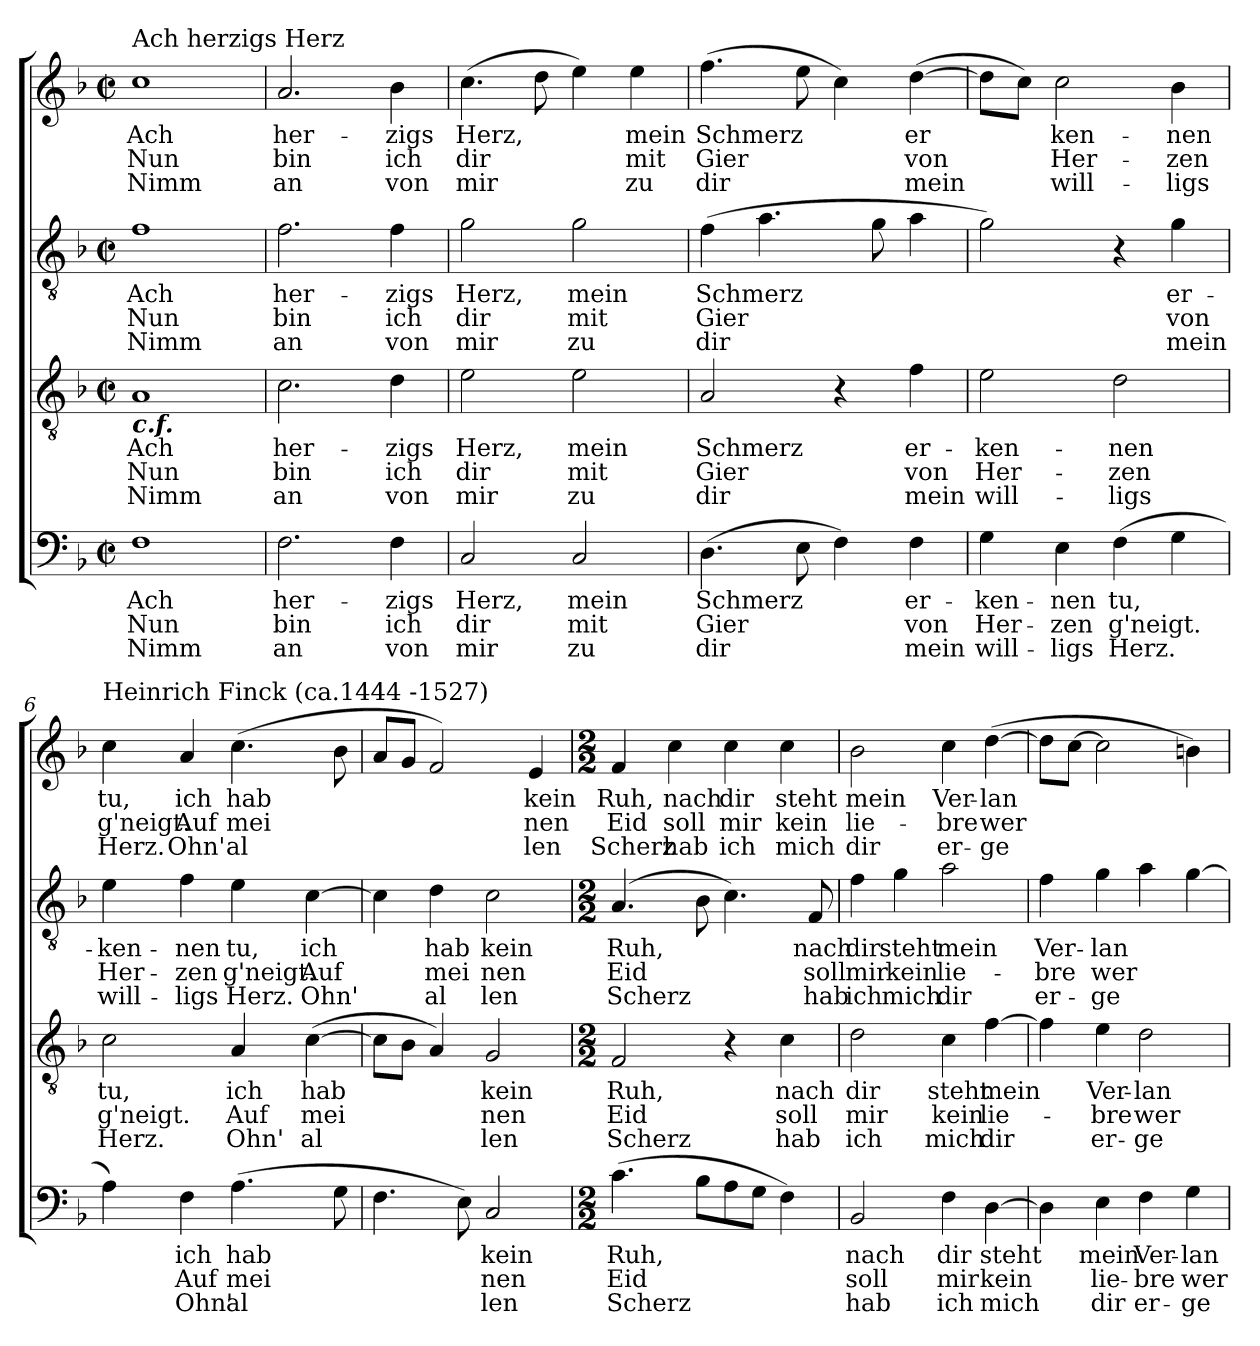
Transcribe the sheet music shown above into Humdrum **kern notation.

**kern	**text	**text	**text	**kern	**text	**text	**text	**kern	**text	**text	**text	**kern	**text	**text	**text
*part4	*part4	*part4	*part4	*part3	*part3	*part3	*part3	*part2	*part2	*part2	*part2	*part1	*part1	*part1	*part1
*staff4	*staff4	*staff4	*staff4	*staff3	*staff3	*staff3	*staff3	*staff2	*staff2	*staff2	*staff2	*staff1	*staff1	*staff1	*staff1
*clefF4	*	*	*	*clefGv2	*	*	*	*clefGv2	*	*	*	*clefG2	*	*	*
*k[b-]	*	*	*	*k[b-]	*	*	*	*k[b-]	*	*	*	*k[b-]	*	*	*
*F:	*	*	*	*F:	*	*	*	*F:	*	*	*	*F:	*	*	*
*M2/2	*	*	*	*M2/2	*	*	*	*M2/2	*	*	*	*M2/2	*	*	*
*met(c|)	*	*	*	*met(c|)	*	*	*	*met(c|)	*	*	*	*met(c|)	*	*	*
=1	=1	=1	=1	=1	=1	=1	=1	=1	=1	=1	=1	=1	=1	=1	=1
!	!	!	!	!	!	!	!	!	!	!	!	!LO:TX:a:t=Ach herzigs Herz	!	!	!
!	!	!	!	!LO:TX:b:Bi:t=c.f.	!	!	!	!	!	!	!	!	!	!	!
!	!LO:LY:b	!LO:LY:b	!LO:LY:b	!	!LO:LY:b	!LO:LY:b	!LO:LY:b	!	!LO:LY:b	!LO:LY:b	!LO:LY:b	!	!LO:LY:b	!LO:LY:b	!LO:LY:b
1F	Ach	Nun	Nimm	1A	Ach	Nun	Nimm	1f	Ach	Nun	Nimm	1cc	Ach	Nun	Nimm
=2	=2	=2	=2	=2	=2	=2	=2	=2	=2	=2	=2	=2	=2	=2	=2
!	!LO:LY:b	!LO:LY:b	!LO:LY:b	!	!LO:LY:b	!LO:LY:b	!LO:LY:b	!	!LO:LY:b	!LO:LY:b	!LO:LY:b	!	!LO:LY:b	!LO:LY:b	!LO:LY:b
2.F\	her-	bin	an	2.c\	her-	bin	an	2.f\	her-	bin	an	2.a/	her-	bin	an
!	!LO:LY:b	!LO:LY:b	!LO:LY:b	!	!LO:LY:b	!LO:LY:b	!LO:LY:b	!	!LO:LY:b	!LO:LY:b	!LO:LY:b	!	!LO:LY:b	!LO:LY:b	!LO:LY:b
4F\	-zigs	ich	von	4d\	-zigs	ich	von	4f\	-zigs	ich	von	4b-\	-zigs	ich	von
=3	=3	=3	=3	=3	=3	=3	=3	=3	=3	=3	=3	=3	=3	=3	=3
!	!LO:LY:b	!LO:LY:b	!LO:LY:b	!	!LO:LY:b	!LO:LY:b	!LO:LY:b	!	!LO:LY:b	!LO:LY:b	!LO:LY:b	!	!LO:LY:b	!LO:LY:b	!LO:LY:b
2C/	Herz,	dir	mir	2e\	Herz,	dir	mir	2g\	Herz,	dir	mir	(>4.cc\	Herz,	dir	mir
.	.	.	.	.	.	.	.	.	.	.	.	8dd\	.	.	.
!	!LO:LY:b	!LO:LY:b	!LO:LY:b	!	!LO:LY:b	!LO:LY:b	!LO:LY:b	!	!LO:LY:b	!LO:LY:b	!LO:LY:b	!	!	!	!
2C/	mein	mit	zu	2e\	mein	mit	zu	2g\	mein	mit	zu	4ee\)	.	.	.
!	!	!	!	!	!	!	!	!	!	!	!	!	!LO:LY:b	!LO:LY:b	!LO:LY:b
.	.	.	.	.	.	.	.	.	.	.	.	4ee\	mein	mit	zu
=4	=4	=4	=4	=4	=4	=4	=4	=4	=4	=4	=4	=4	=4	=4	=4
!	!LO:LY:b	!LO:LY:b	!LO:LY:b	!	!LO:LY:b	!LO:LY:b	!LO:LY:b	!	!LO:LY:b	!LO:LY:b	!LO:LY:b	!	!LO:LY:b	!LO:LY:b	!LO:LY:b
(>4.D\	Schmerz	Gier	dir	2A/	Schmerz	Gier	dir	(>4f\	Schmerz	Gier	dir	(>4.ff\	Schmerz	Gier	dir
.	.	.	.	.	.	.	.	4.a\	.	.	.	.	.	.	.
8E\	.	.	.	.	.	.	.	.	.	.	.	8ee\	.	.	.
4F\)	.	.	.	4r	.	.	.	.	.	.	.	4cc\)	.	.	.
.	.	.	.	.	.	.	.	8g\	.	.	.	.	.	.	.
!	!LO:LY:b	!LO:LY:b	!LO:LY:b	!	!LO:LY:b	!LO:LY:b	!LO:LY:b	!	!	!	!	!	!LO:LY:b	!LO:LY:b	!LO:LY:b
4F\	er-	von	mein	4f\	er-	von	mein	4a\	.	.	.	(>[4dd\	er	von	mein
=5	=5	=5	=5	=5	=5	=5	=5	=5	=5	=5	=5	=5	=5	=5	=5
!	!LO:LY:b	!LO:LY:b	!LO:LY:b	!	!LO:LY:b	!LO:LY:b	!LO:LY:b	!	!	!	!	!	!	!	!
4G\	-ken-	Her-	will-	2e\	-ken-	Her-	will-	2g\)	.	.	.	8dd\L]	.	.	.
.	.	.	.	.	.	.	.	.	.	.	.	8cc\J)	.	.	.
!	!LO:LY:b	!LO:LY:b	!LO:LY:b	!	!	!	!	!	!	!	!	!	!LO:LY:b	!LO:LY:b	!LO:LY:b
4E\	-nen	-zen	-ligs	.	.	.	.	.	.	.	.	2cc\	ken-	Her-	will-
!	!LO:LY:b	!LO:LY:b	!LO:LY:b	!	!LO:LY:b	!LO:LY:b	!LO:LY:b	!	!	!	!	!	!	!	!
(>4F\	tu,	g'neigt.	Herz.	2d\	-nen	-zen	-ligs	4r	.	.	.	.	.	.	.
!	!	!	!	!	!	!	!	!	!LO:LY:b	!LO:LY:b	!LO:LY:b	!	!LO:LY:b	!LO:LY:b	!LO:LY:b
4G\	.	.	.	.	.	.	.	4g\	er-	von	mein	4b-\	-nen	-zen	-ligs
=6	=6	=6	=6	=6	=6	=6	=6	=6	=6	=6	=6	=6	=6	=6	=6
!	!	!	!	!	!	!	!	!	!	!	!	!LO:TX:a:t=Heinrich Finck (ca.1444 -1527)	!	!	!
!	!	!	!	!	!LO:LY:b	!LO:LY:b	!LO:LY:b	!	!LO:LY:b	!LO:LY:b	!LO:LY:b	!	!LO:LY:b	!LO:LY:b	!LO:LY:b
4A\)	.	.	.	2c\	tu,	g'neigt.	Herz.	4e\	-ken-	Her-	will-	4cc\	tu,	g'neigt.	Herz.
!	!LO:LY:b	!LO:LY:b	!LO:LY:b	!	!	!	!	!	!LO:LY:b	!LO:LY:b	!LO:LY:b	!	!LO:LY:b	!LO:LY:b	!LO:LY:b
4F\	ich	Auf	Ohn'	.	.	.	.	4f\	-nen	-zen	-ligs	4a/	ich	Auf	Ohn'
!	!LO:LY:b	!LO:LY:b	!LO:LY:b	!	!LO:LY:b	!LO:LY:b	!LO:LY:b	!	!LO:LY:b	!LO:LY:b	!LO:LY:b	!	!LO:LY:b	!LO:LY:b	!LO:LY:b
(>4.A\	hab	mei	al	4A/	ich	Auf	Ohn'	4e\	tu,	g'neigt.	Herz.	(<4.cc\	hab	mei	al
!	!	!	!	!	!LO:LY:b	!LO:LY:b	!LO:LY:b	!	!LO:LY:b	!LO:LY:b	!LO:LY:b	!	!	!	!
.	.	.	.	(>[4c\	hab	mei	al	[4c\	ich	Auf	Ohn'	.	.	.	.
8G\	.	.	.	.	.	.	.	.	.	.	.	8b-\	.	.	.
=7	=7	=7	=7	=7	=7	=7	=7	=7	=7	=7	=7	=7	=7	=7	=7
4.F\	.	.	.	8c\L]	.	.	.	4c\]	.	.	.	8a/L	.	.	.
.	.	.	.	8B-\J	.	.	.	.	.	.	.	8g/J	.	.	.
!	!	!	!	!	!	!	!	!	!LO:LY:b	!LO:LY:b	!LO:LY:b	!	!	!	!
.	.	.	.	4A/)	.	.	.	4d\	hab	mei	al	2f/)	.	.	.
8E\)	.	.	.	.	.	.	.	.	.	.	.	.	.	.	.
!	!LO:LY:b	!LO:LY:b	!LO:LY:b	!	!LO:LY:b	!LO:LY:b	!LO:LY:b	!	!LO:LY:b	!LO:LY:b	!LO:LY:b	!	!	!	!
2C/	kein	nen	len	2G/	kein	nen	len	2c\	kein	nen	len	.	.	.	.
!	!	!	!	!	!	!	!	!	!	!	!	!	!LO:LY:b	!LO:LY:b	!LO:LY:b
.	.	.	.	.	.	.	.	.	.	.	.	4e/	kein	nen	len
!!LO:LB:g=z
=8	=8	=8	=8	=8	=8	=8	=8	=8	=8	=8	=8	=8	=8	=8	=8
*M2/2	*	*	*	*M2/2	*	*	*	*M2/2	*	*	*	*M2/2	*	*	*
!	!LO:LY:b	!LO:LY:b	!LO:LY:b	!	!LO:LY:b	!LO:LY:b	!LO:LY:b	!	!LO:LY:b	!LO:LY:b	!LO:LY:b	!	!LO:LY:b	!LO:LY:b	!LO:LY:b
(>4.c\	Ruh,	Eid	Scherz	2F/	Ruh,	Eid	Scherz	(>4.A/	Ruh,	Eid	Scherz	4f/	Ruh,	Eid	Scherz
!	!	!	!	!	!	!	!	!	!	!	!	!	!LO:LY:b	!LO:LY:b	!LO:LY:b
.	.	.	.	.	.	.	.	.	.	.	.	4cc\	nach	soll	hab
8B-\L	.	.	.	.	.	.	.	8B-\	.	.	.	.	.	.	.
!	!	!	!	!	!	!	!	!	!	!	!	!	!LO:LY:b	!LO:LY:b	!LO:LY:b
8A\	.	.	.	4r	.	.	.	4.c\)	.	.	.	4cc\	dir	mir	ich
8G\J	.	.	.	.	.	.	.	.	.	.	.	.	.	.	.
!	!	!	!	!	!LO:LY:b	!LO:LY:b	!LO:LY:b	!	!	!	!	!	!LO:LY:b	!LO:LY:b	!LO:LY:b
4F\)	.	.	.	4c\	nach	soll	hab	.	.	.	.	4cc\	steht	kein	mich
!	!	!	!	!	!	!	!	!	!LO:LY:b	!LO:LY:b	!LO:LY:b	!	!	!	!
.	.	.	.	.	.	.	.	8F/	nach	soll	hab	.	.	.	.
=9	=9	=9	=9	=9	=9	=9	=9	=9	=9	=9	=9	=9	=9	=9	=9
!	!LO:LY:b	!LO:LY:b	!LO:LY:b	!	!LO:LY:b	!LO:LY:b	!LO:LY:b	!	!LO:LY:b	!LO:LY:b	!LO:LY:b	!	!LO:LY:b	!LO:LY:b	!LO:LY:b
2BB-/	nach	soll	hab	2d\	dir	mir	ich	4f\	dir	mir	ich	2b-\	mein	lie-	dir
!	!	!	!	!	!	!	!	!	!LO:LY:b	!LO:LY:b	!LO:LY:b	!	!	!	!
.	.	.	.	.	.	.	.	4g\	steht	kein	mich	.	.	.	.
!	!LO:LY:b	!LO:LY:b	!LO:LY:b	!	!LO:LY:b	!LO:LY:b	!LO:LY:b	!	!LO:LY:b	!LO:LY:b	!LO:LY:b	!	!LO:LY:b	!LO:LY:b	!LO:LY:b
4F\	dir	mir	ich	4c\	steht	kein	mich	2a\	mein	lie-	dir	4cc\	Ver-	-bre	er-
!	!LO:LY:b	!LO:LY:b	!LO:LY:b	!	!LO:LY:b	!LO:LY:b	!LO:LY:b	!	!	!	!	!	!LO:LY:b	!LO:LY:b	!LO:LY:b
[4D\	steht	kein	mich	[4f\	mein	lie-	dir	.	.	.	.	(>[4dd\	-lan	wer	-ge
=10	=10	=10	=10	=10	=10	=10	=10	=10	=10	=10	=10	=10	=10	=10	=10
!	!	!	!	!	!	!	!	!	!LO:LY:b	!LO:LY:b	!LO:LY:b	!	!	!	!
4D\]	.	.	.	4f\]	.	.	.	4f\	Ver-	-bre	er-	8dd\L]	.	.	.
.	.	.	.	.	.	.	.	.	.	.	.	[8cc\J	.	.	.
!	!LO:LY:b	!LO:LY:b	!LO:LY:b	!	!LO:LY:b	!LO:LY:b	!LO:LY:b	!	!LO:LY:b	!LO:LY:b	!LO:LY:b	!	!	!	!
4E\	mein	lie-	dir	4e\	Ver-	-bre	er-	4g\	-lan	wer	-ge	2cc\]	.	.	.
!	!LO:LY:b	!LO:LY:b	!LO:LY:b	!	!LO:LY:b	!LO:LY:b	!LO:LY:b	!	!	!	!	!	!	!	!
4F\	Ver-	-bre	er-	2d\	-lan-	wer	-ge	4a\	.	.	.	.	.	.	.
!	!LO:LY:b	!LO:LY:b	!LO:LY:b	!	!	!	!	!	!	!	!	!	!	!	!
4G\	-lan-	wer	-ge	.	.	.	.	[4g\	.	.	.	4bn\)	.	.	.
=	=	=	=	=	=	=	=	=	=	=	=	=	=	=	=
*-	*-	*-	*-	*-	*-	*-	*-	*-	*-	*-	*-	*-	*-	*-	*-
